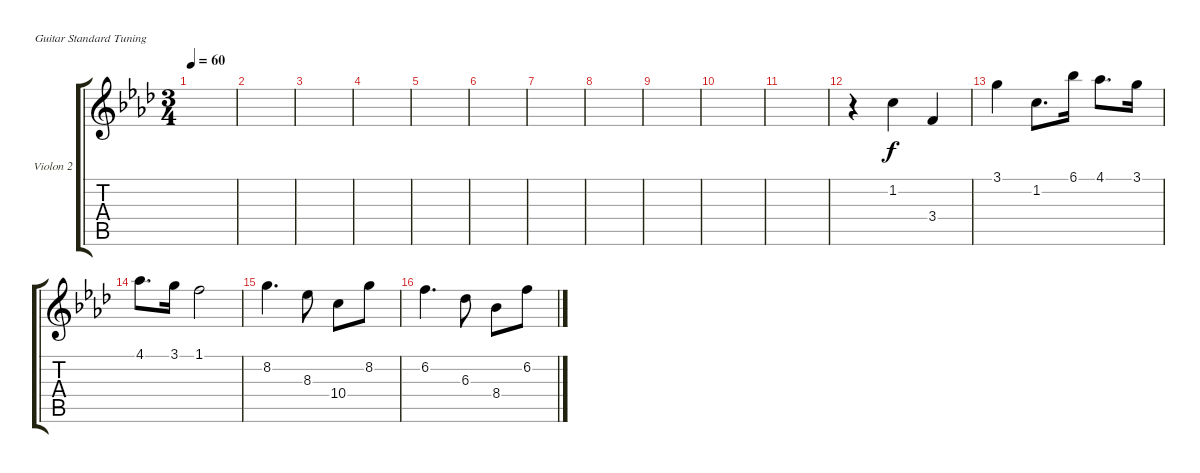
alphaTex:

\defaultSystemsLayout 4
\bracketExtendMode groupsimilarinstruments
\firstSystemTrackNameOrientation horizontal
\otherSystemsTrackNameOrientation horizontal
\track ("Violon 2" "Violon 2") {instrument acousticguitarnylon}
\staff {score tabs}
\tuning (E4 B3 G3 D3 A2 E2)
\ts (3 4)
\tempo 60
\clef g2
\ks fminor
|
|
|
|
|
|
|
|
|
|
|
r.4 1.2.4 3.4.4 |
3.1.4 1.2.8{d} 6.1.16 4.1.8{d} 3.1.16 |
4.1.8{d} 3.1.16 1.1.2 |
8.2.4{d} 8.3.8 10.4.8 8.2.8 |
6.2.4{d} 6.3.8 8.4.8 6.2.8
